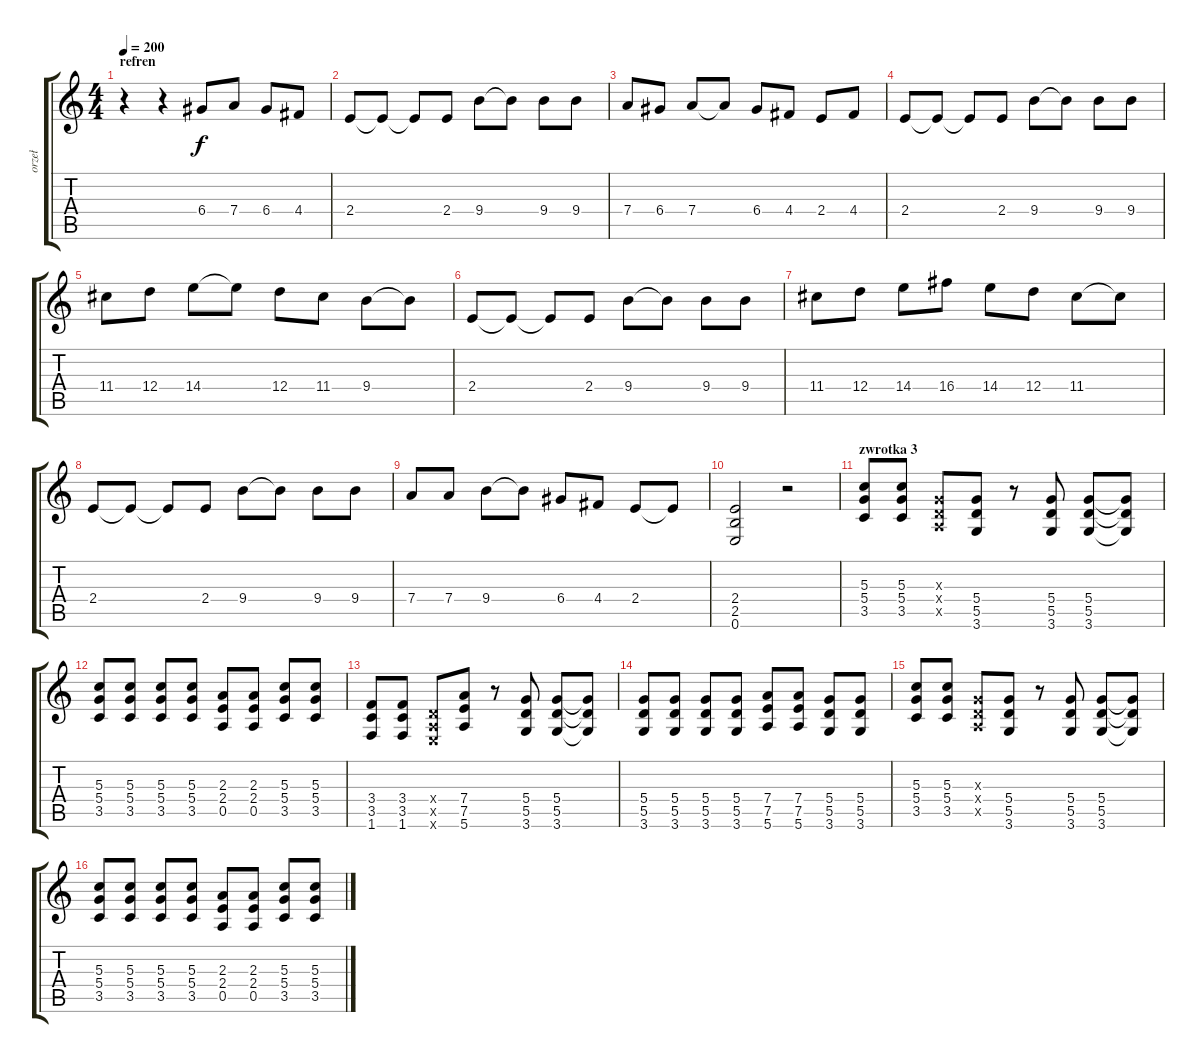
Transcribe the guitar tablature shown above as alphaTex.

\track ("orzeł" "orzeł") {instrument overdrivenguitar}
\staff {score tabs}
\tuning (E4 B3 G3 D3 A2 E2) {hide}
\ts (4 4)
\section ("" "refren")
\tempo 200
\clef g2
\ks c
r.4{dy f} r.4 6.4.8 7.4.8 6.4.8 4.4.8 |
2.4.8 2.4{t}.8 2.4{t}.8 2.4.8 9.4.8 9.4{t}.8 9.4.8 9.4.8 |
7.4.8 6.4.8 7.4.8 7.4{t}.8 6.4.8 4.4.8 2.4.8 4.4.8 |
2.4.8 2.4{t}.8 2.4{t}.8 2.4.8 9.4.8 9.4{t}.8 9.4.8 9.4.8 |
11.4.8 12.4.8 14.4.8 14.4{t}.8 12.4.8 11.4.8 9.4.8 9.4{t}.8 |
2.4.8 2.4{t}.8 2.4{t}.8 2.4.8 9.4.8 9.4{t}.8 9.4.8 9.4.8 |
11.4.8 12.4.8 14.4.8 16.4.8 14.4.8 12.4.8 11.4.8 11.4{t}.8 |
2.4.8 2.4{t}.8 2.4{t}.8 2.4.8 9.4.8 9.4{t}.8 9.4.8 9.4.8 |
7.4.8 7.4.8 9.4.8 9.4{t}.8 6.4.8 4.4.8 2.4.8 2.4{t}.8 |
(2.4 2.5 0.6).2 r.2 |
\section ("" "zwrotka 3")
(5.3 5.4 3.5).8 (5.3 5.4 3.5).8 (0.3{x} 0.4{x} 0.5{x}).8 (5.4 5.5 3.6).8 r.8 (5.4 5.5 3.6).8 (5.4 5.5 3.6).8 (5.4{t} 5.5{t} 3.6{t}).8 |
(5.3 5.4 3.5).8 (5.3 5.4 3.5).8 (5.3 5.4 3.5).8 (5.3 5.4 3.5).8 (2.3 2.4 0.5).8 (2.3 2.4 0.5).8 (5.3 5.4 3.5).8 (5.3 5.4 3.5).8 |
(3.4 3.5 1.6).8 (3.4 3.5 1.6).8 (0.4{x} 0.5{x} 0.6{x}).8 (7.4 7.5 5.6).8 r.8 (5.4 5.5 3.6).8 (5.4 5.5 3.6).8 (5.4{t} 5.5{t} 3.6{t}).8 |
(5.4 5.5 3.6).8 (5.4 5.5 3.6).8 (5.4 5.5 3.6).8 (5.4 5.5 3.6).8 (7.4 7.5 5.6).8 (7.4 7.5 5.6).8 (5.4 5.5 3.6).8 (5.4 5.5 3.6).8 |
(5.3 5.4 3.5).8 (5.3 5.4 3.5).8 (0.3{x} 0.4{x} 0.5{x}).8 (5.4 5.5 3.6).8 r.8 (5.4 5.5 3.6).8 (5.4 5.5 3.6).8 (5.4{t} 5.5{t} 3.6{t}).8 |
(5.3 5.4 3.5).8 (5.3 5.4 3.5).8 (5.3 5.4 3.5).8 (5.3 5.4 3.5).8 (2.3 2.4 0.5).8 (2.3 2.4 0.5).8 (5.3 5.4 3.5).8 (5.3 5.4 3.5).8
